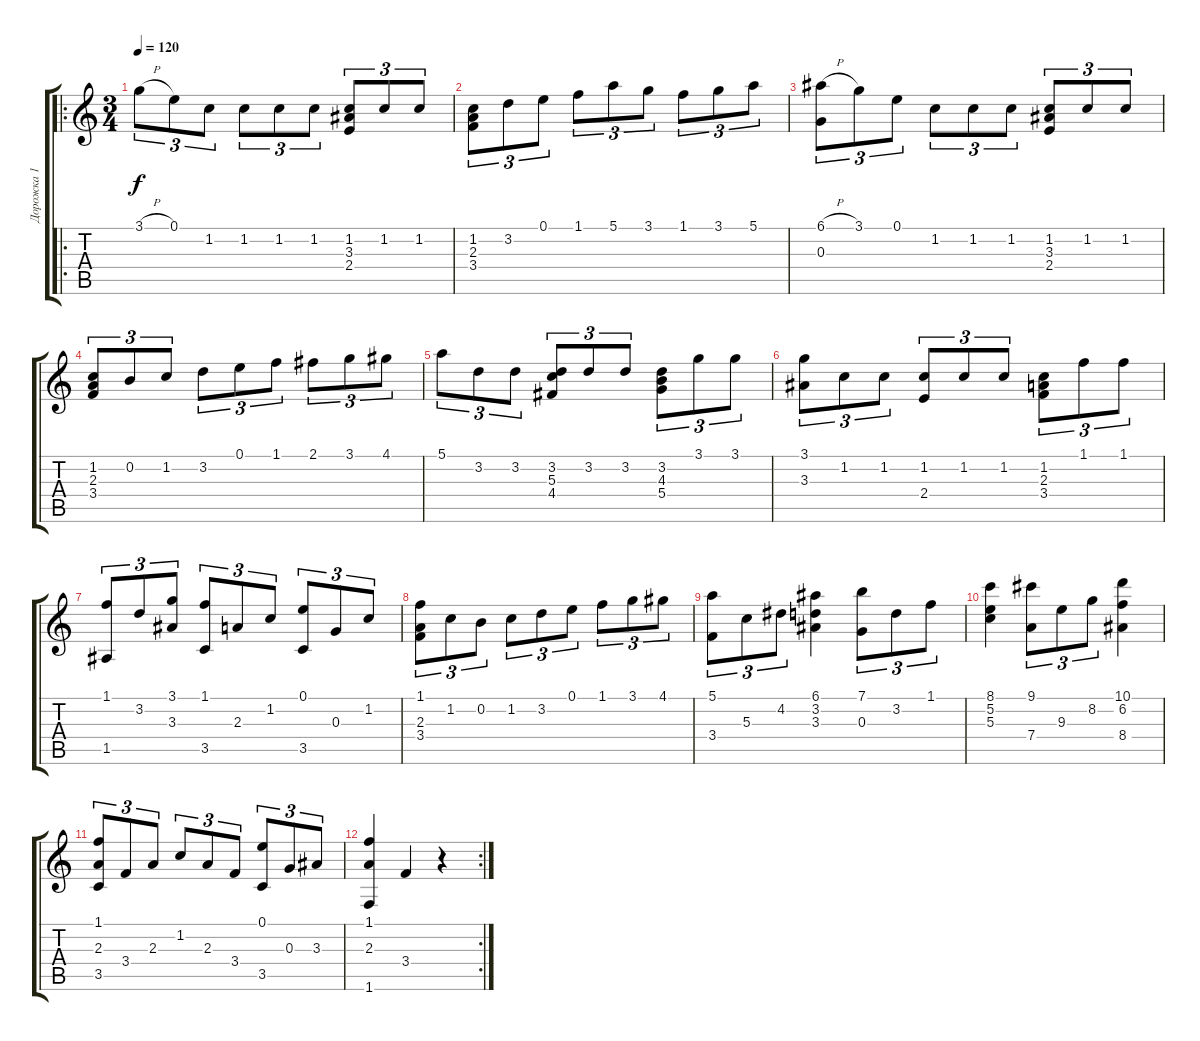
\track ("Дорожка 1" "Дорожка 1") {instrument acousticguitarnylon}
\staff {score tabs}
\tuning (E4 B3 G3 D3 A2 E2) {hide}
\ro
\ts (3 4)
\tempo 120
\clef g2
\ks c
3.1{h}.8{tu (3 2) dy f} 0.1.8{tu (3 2)} 1.2.8{tu (3 2)} 1.2.8{tu (3 2)} 1.2.8{tu (3 2)} 1.2.8{tu (3 2)} (1.2 3.3 2.4).8{tu (3 2)} 1.2.8{tu (3 2)} 1.2.8{tu (3 2)} |
(1.2 2.3 3.4).8{tu (3 2)} 3.2.8{tu (3 2)} 0.1.8{tu (3 2)} 1.1.8{tu (3 2)} 5.1.8{tu (3 2)} 3.1.8{tu (3 2)} 1.1.8{tu (3 2)} 3.1.8{tu (3 2)} 5.1.8{tu (3 2)} |
(6.1{h} 0.3).8{tu (3 2)} 3.1.8{tu (3 2)} 0.1.8{tu (3 2)} 1.2.8{tu (3 2)} 1.2.8{tu (3 2)} 1.2.8{tu (3 2)} (1.2 3.3 2.4).8{tu (3 2)} 1.2.8{tu (3 2)} 1.2.8{tu (3 2)} |
(1.2 2.3 3.4).8{tu (3 2)} 0.2.8{tu (3 2)} 1.2.8{tu (3 2)} 3.2.8{tu (3 2)} 0.1.8{tu (3 2)} 1.1.8{tu (3 2)} 2.1.8{tu (3 2)} 3.1.8{tu (3 2)} 4.1.8{tu (3 2)} |
5.1.8{tu (3 2)} 3.2.8{tu (3 2)} 3.2.8{tu (3 2)} (3.2 5.3 4.4).8{tu (3 2)} 3.2.8{tu (3 2)} 3.2.8{tu (3 2)} (3.2 4.3 5.4).8{tu (3 2)} 3.1.8{tu (3 2)} 3.1.8{tu (3 2)} |
(3.1 3.3).8{tu (3 2)} 1.2.8{tu (3 2)} 1.2.8{tu (3 2)} (1.2 2.4).8{tu (3 2)} 1.2.8{tu (3 2)} 1.2.8{tu (3 2)} (1.2 2.3 3.4).8{tu (3 2)} 1.1.8{tu (3 2)} 1.1.8{tu (3 2)} |
(1.1 1.5).8{tu (3 2)} 3.2.8{tu (3 2)} (3.1 3.3).8{tu (3 2)} (1.1 3.5).8{tu (3 2)} 2.3.8{tu (3 2)} 1.2.8{tu (3 2)} (0.1 3.5).8{tu (3 2)} 0.3.8{tu (3 2)} 1.2.8{tu (3 2)} |
(1.1 2.3 3.4).8{tu (3 2)} 1.2.8{tu (3 2)} 0.2.8{tu (3 2)} 1.2.8{tu (3 2)} 3.2.8{tu (3 2)} 0.1.8{tu (3 2)} 1.1.8{tu (3 2)} 3.1.8{tu (3 2)} 4.1.8{tu (3 2)} |
(5.1 3.4).8{tu (3 2)} 5.3.8{tu (3 2)} 4.2.8{tu (3 2)} (6.1 3.2 3.3).4 (7.1 0.3).8{tu (3 2)} 3.2.8{tu (3 2)} 1.1.8{tu (3 2)} |
(8.1 5.2 5.3).4 (9.1 7.4).8{tu (3 2)} 9.3.8{tu (3 2)} 8.2.8{tu (3 2)} (10.1 6.2 8.4).4 |
(1.1 2.3 3.5).8{tu (3 2)} 3.4.8{tu (3 2)} 2.3.8{tu (3 2)} 1.2.8{tu (3 2)} 2.3.8{tu (3 2)} 3.4.8{tu (3 2)} (0.1 3.5).8{tu (3 2)} 0.3.8{tu (3 2)} 3.3.8{tu (3 2)} |
\rc 2
(1.1 2.3 1.6).4 3.4.4 r.4
